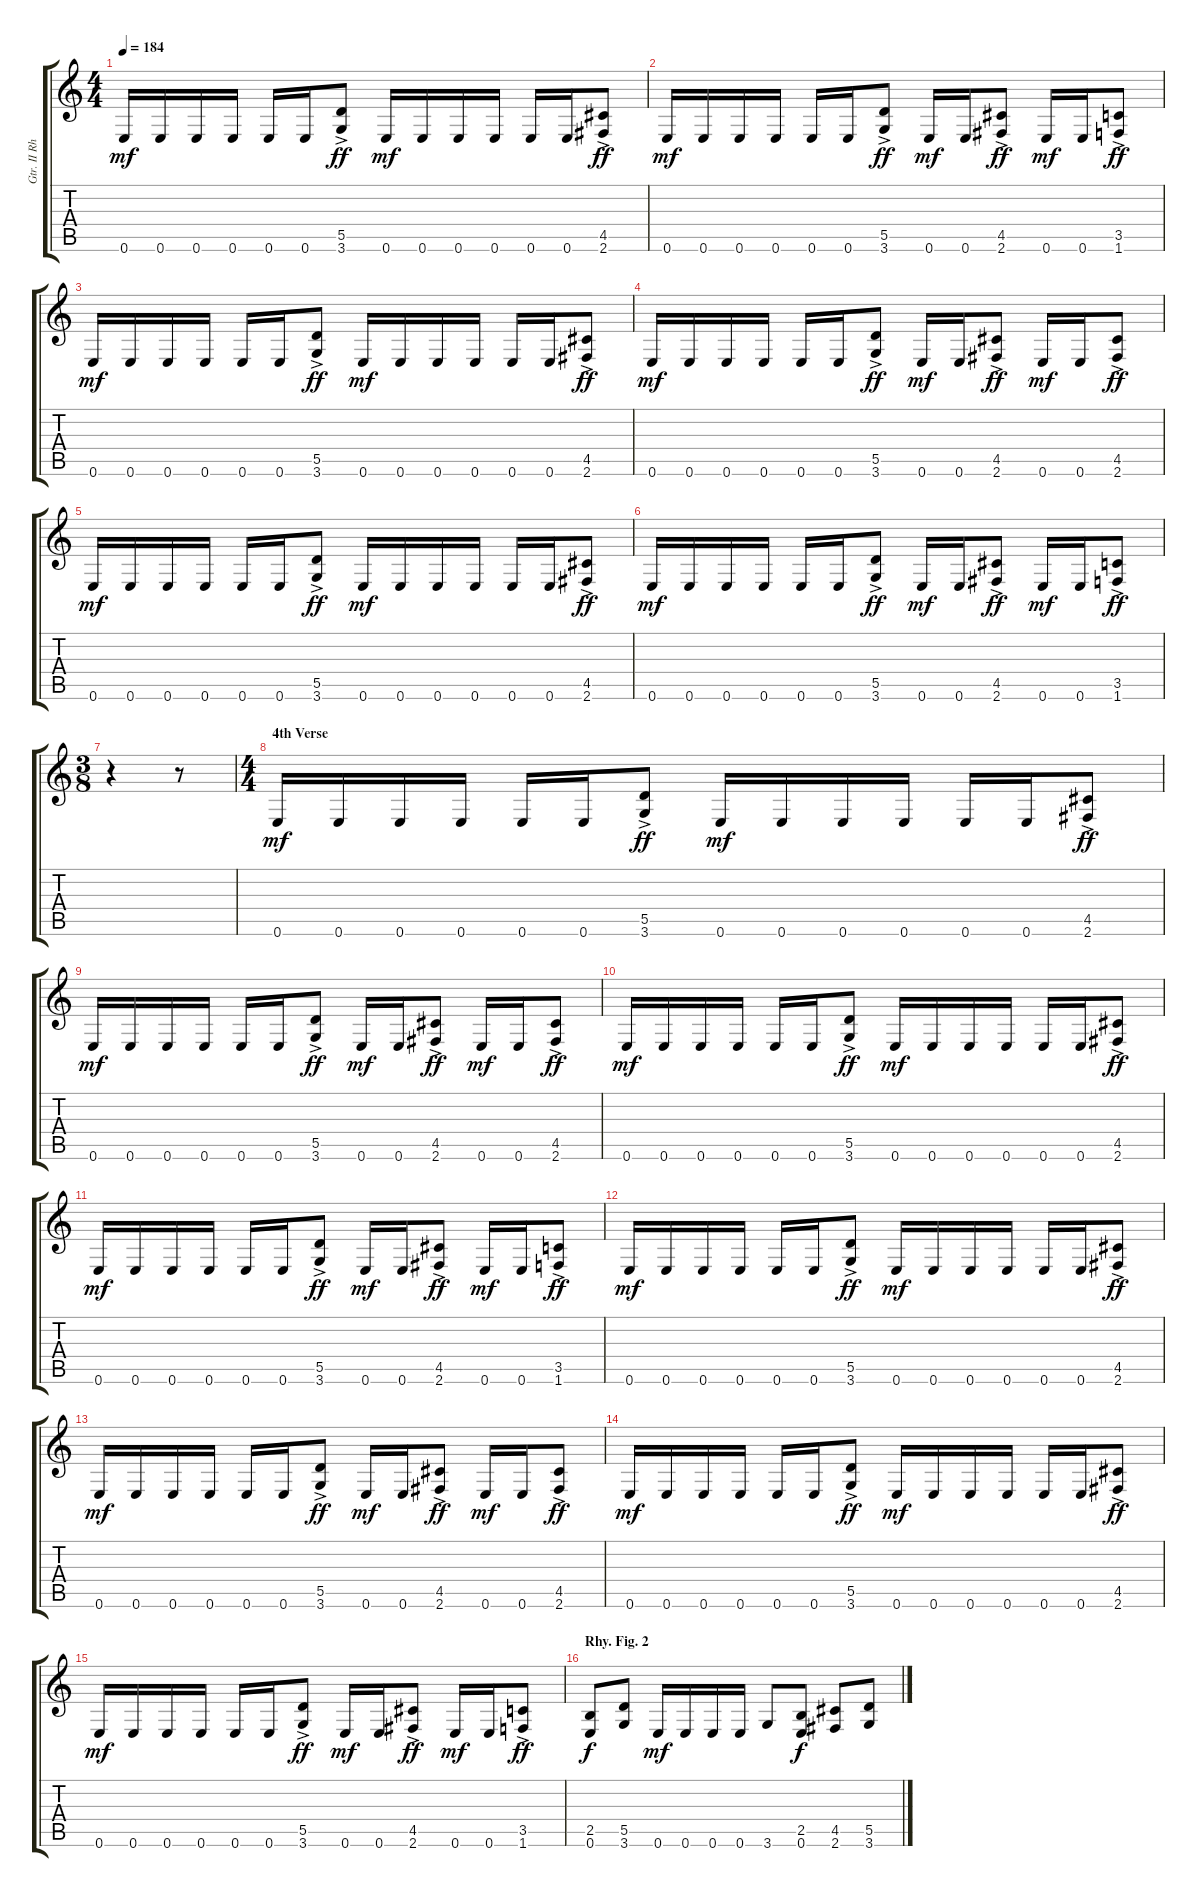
\track ("Gtr. II Rhytm" "Gtr. II Rh") {instrument distortionguitar}
\staff {score tabs}
\tuning (E4 B3 G3 D3 A2 E2) {hide}
\ts (4 4)
\tempo 184
\clef g2
\ks c
0.6.16{dy mf} 0.6.16 0.6.16 0.6.16 0.6.16 0.6.16 (5.5{ac} 3.6{ac}).8{dy ff} 0.6.16{dy mf} 0.6.16 0.6.16 0.6.16 0.6.16 0.6.16 (4.5{ac} 2.6{ac}).8{dy ff} |
0.6.16{dy mf} 0.6.16 0.6.16 0.6.16 0.6.16 0.6.16 (5.5{ac} 3.6{ac}).8{dy ff} 0.6.16{dy mf} 0.6.16 (4.5{ac} 2.6{ac}).8{dy ff} 0.6.16{dy mf} 0.6.16 (3.5{ac} 1.6{ac}).8{dy ff} |
0.6.16{dy mf} 0.6.16 0.6.16 0.6.16 0.6.16 0.6.16 (5.5{ac} 3.6{ac}).8{dy ff} 0.6.16{dy mf} 0.6.16 0.6.16 0.6.16 0.6.16 0.6.16 (4.5{ac} 2.6{ac}).8{dy ff} |
0.6.16{dy mf} 0.6.16 0.6.16 0.6.16 0.6.16 0.6.16 (5.5{ac} 3.6{ac}).8{dy ff} 0.6.16{dy mf} 0.6.16 (4.5{ac} 2.6{ac}).8{dy ff} 0.6.16{dy mf} 0.6.16 (4.5{ac} 2.6{ac}).8{dy ff} |
0.6.16{dy mf} 0.6.16 0.6.16 0.6.16 0.6.16 0.6.16 (5.5{ac} 3.6{ac}).8{dy ff} 0.6.16{dy mf} 0.6.16 0.6.16 0.6.16 0.6.16 0.6.16 (4.5{ac} 2.6{ac}).8{dy ff} |
0.6.16{dy mf} 0.6.16 0.6.16 0.6.16 0.6.16 0.6.16 (5.5{ac} 3.6{ac}).8{dy ff} 0.6.16{dy mf} 0.6.16 (4.5{ac} 2.6{ac}).8{dy ff} 0.6.16{dy mf} 0.6.16 (3.5{ac} 1.6{ac}).8{dy ff} |
\ts (3 8)
r.4 r.8 |
\ts (4 4)
\section ("" "4th Verse")
0.6.16{dy mf} 0.6.16 0.6.16 0.6.16 0.6.16 0.6.16 (5.5{ac} 3.6{ac}).8{dy ff} 0.6.16{dy mf} 0.6.16 0.6.16 0.6.16 0.6.16 0.6.16 (4.5{ac} 2.6{ac}).8{dy ff} |
0.6.16{dy mf} 0.6.16 0.6.16 0.6.16 0.6.16 0.6.16 (5.5{ac} 3.6{ac}).8{dy ff} 0.6.16{dy mf} 0.6.16 (4.5{ac} 2.6{ac}).8{dy ff} 0.6.16{dy mf} 0.6.16 (4.5{ac} 2.6{ac}).8{dy ff} |
0.6.16{dy mf} 0.6.16 0.6.16 0.6.16 0.6.16 0.6.16 (5.5{ac} 3.6{ac}).8{dy ff} 0.6.16{dy mf} 0.6.16 0.6.16 0.6.16 0.6.16 0.6.16 (4.5{ac} 2.6{ac}).8{dy ff} |
0.6.16{dy mf} 0.6.16 0.6.16 0.6.16 0.6.16 0.6.16 (5.5{ac} 3.6{ac}).8{dy ff} 0.6.16{dy mf} 0.6.16 (4.5{ac} 2.6{ac}).8{dy ff} 0.6.16{dy mf} 0.6.16 (3.5{ac} 1.6{ac}).8{dy ff} |
0.6.16{dy mf} 0.6.16 0.6.16 0.6.16 0.6.16 0.6.16 (5.5{ac} 3.6{ac}).8{dy ff} 0.6.16{dy mf} 0.6.16 0.6.16 0.6.16 0.6.16 0.6.16 (4.5{ac} 2.6{ac}).8{dy ff} |
0.6.16{dy mf} 0.6.16 0.6.16 0.6.16 0.6.16 0.6.16 (5.5{ac} 3.6{ac}).8{dy ff} 0.6.16{dy mf} 0.6.16 (4.5{ac} 2.6{ac}).8{dy ff} 0.6.16{dy mf} 0.6.16 (4.5{ac} 2.6{ac}).8{dy ff} |
0.6.16{dy mf} 0.6.16 0.6.16 0.6.16 0.6.16 0.6.16 (5.5{ac} 3.6{ac}).8{dy ff} 0.6.16{dy mf} 0.6.16 0.6.16 0.6.16 0.6.16 0.6.16 (4.5{ac} 2.6{ac}).8{dy ff} |
0.6.16{dy mf} 0.6.16 0.6.16 0.6.16 0.6.16 0.6.16 (5.5{ac} 3.6{ac}).8{dy ff} 0.6.16{dy mf} 0.6.16 (4.5{ac} 2.6{ac}).8{dy ff} 0.6.16{dy mf} 0.6.16 (3.5{ac} 1.6{ac}).8{dy ff} |
\section ("" "Rhy. Fig. 2")
(2.5 0.6).8{dy f} (5.5 3.6).8 0.6.16{dy mf} 0.6.16 0.6.16 0.6.16 3.6.8 (2.5 0.6).8{dy f} (4.5 2.6).8 (5.5 3.6).8
